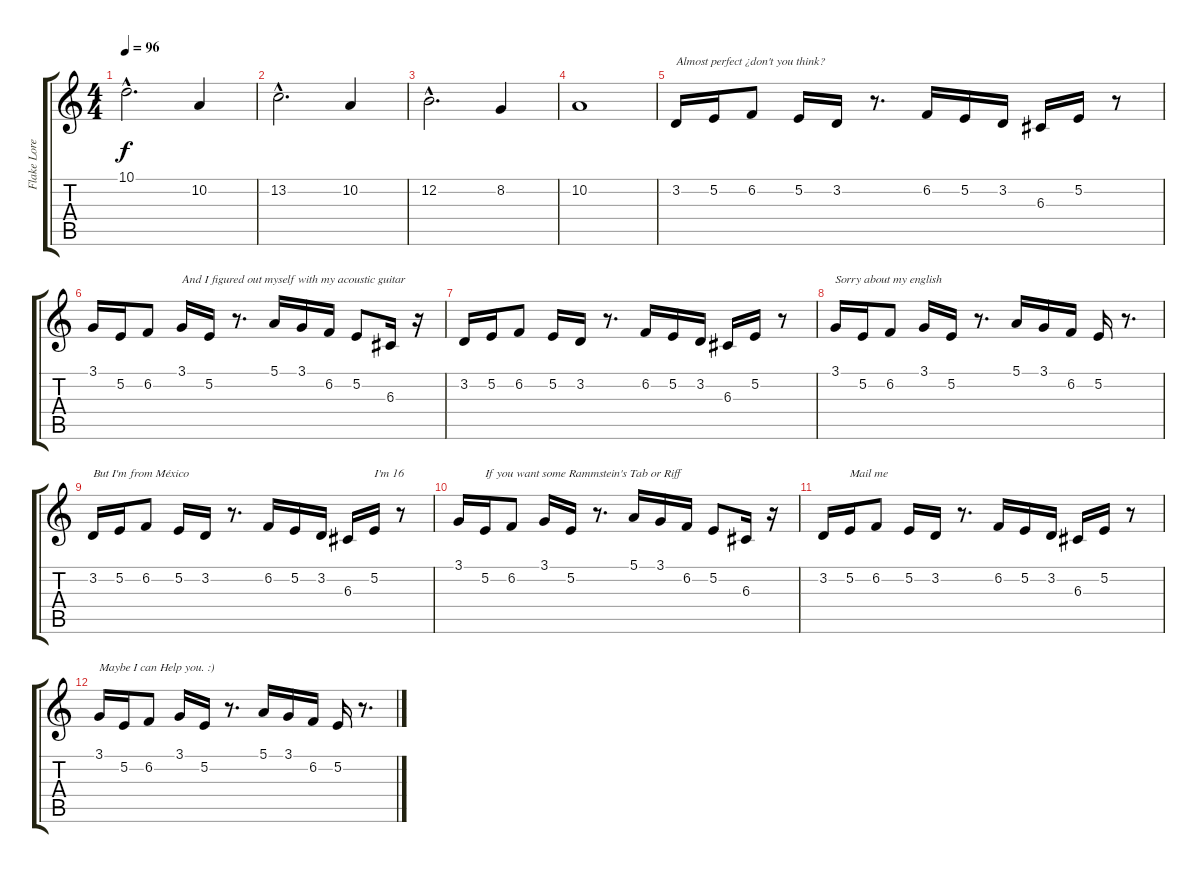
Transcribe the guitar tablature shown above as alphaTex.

\track ("Flake Lorenz" "Flake Lore") {instrument lead3calliope}
\staff {score tabs}
\tuning (E4 B3 G3 D3 A2 E2) {hide}
\ts (4 4)
\tempo 96
\clef g2
\ks c
10.1{hac}.2{d dy f instrument lead3calliope} 10.2.4 |
13.2{hac}.2{d} 10.2.4 |
12.2{hac}.2{d} 8.2.4 |
10.2.1 |
3.2.16{txt "Almost perfect ¿don't you think?" instrument stringensemble1} 5.2.16 6.2.8 5.2.16 3.2.16 r.8{d} 6.2.16 5.2.16 3.2.16 6.3.16 5.2.16 r.8 |
3.1.16 5.2.16 6.2.8 3.1.16{txt "And I figured out myself with my acoustic guitar"} 5.2.16 r.8{d} 5.1.16 3.1.16 6.2.16 5.2.8 6.3.16 r.16 |
3.2.16 5.2.16 6.2.8 5.2.16 3.2.16 r.8{d} 6.2.16 5.2.16 3.2.16 6.3.16 5.2.16 r.8 |
3.1.16{txt "Sorry about my english"} 5.2.16 6.2.8 3.1.16 5.2.16 r.8{d} 5.1.16 3.1.16 6.2.16 5.2.16 r.8{d} |
3.2.16{txt "But I'm from México"} 5.2.16 6.2.8 5.2.16 3.2.16 r.8{d} 6.2.16 5.2.16 3.2.16 6.3.16 5.2.16{txt "I'm 16"} r.8 |
3.1.16 5.2.16{txt "If you want some Rammstein's Tab or Riff"} 6.2.8 3.1.16 5.2.16 r.8{d} 5.1.16 3.1.16 6.2.16 5.2.8 6.3.16 r.16 |
3.2.16 5.2.16{txt "Mail me"} 6.2.8 5.2.16 3.2.16 r.8{d} 6.2.16 5.2.16 3.2.16 6.3.16 5.2.16 r.8 |
3.1.16{txt "Maybe I can Help you. :)"} 5.2.16 6.2.8 3.1.16 5.2.16 r.8{d} 5.1.16 3.1.16 6.2.16 5.2.16 r.8{d}
